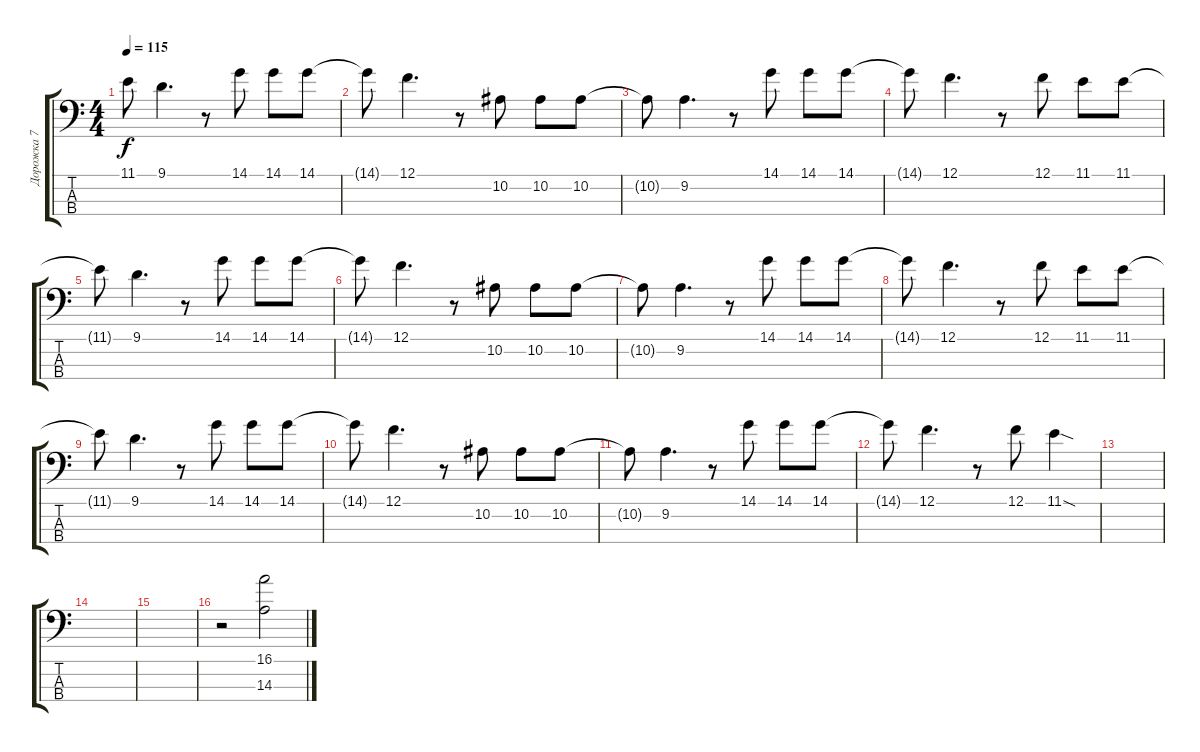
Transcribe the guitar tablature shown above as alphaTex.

\track ("Дорожка 7" "Дорожка 7") {instrument distortionguitar}
\staff {score tabs}
\tuning (F2 C2 G1 D1) {hide}
\ts (4 4)
\tempo 115
\clef f4
\ks c
11.1{t}.8{dy f} 9.1.4{d} r.8 14.1.8 14.1.8 14.1.8 |
14.1{t}.8 12.1.4{d} r.8 10.2.8 10.2.8 10.2.8 |
10.2{t}.8 9.2.4{d} r.8 14.1.8 14.1.8 14.1.8 |
14.1{t}.8 12.1.4{d} r.8 12.1.8 11.1.8 11.1.8 |
11.1{t}.8 9.1.4{d} r.8 14.1.8 14.1.8 14.1.8 |
14.1{t}.8 12.1.4{d} r.8 10.2.8 10.2.8 10.2.8 |
10.2{t}.8 9.2.4{d} r.8 14.1.8 14.1.8 14.1.8 |
14.1{t}.8 12.1.4{d} r.8 12.1.8 11.1.8 11.1.8 |
11.1{t}.8 9.1.4{d} r.8 14.1.8 14.1.8 14.1.8 |
14.1{t}.8 12.1.4{d} r.8 10.2.8 10.2.8 10.2.8 |
10.2{t}.8 9.2.4{d} r.8 14.1.8 14.1.8 14.1.8 |
14.1{t}.8 12.1.4{d} r.8 12.1.8 11.1{sod}.4 |
|
|
|
r.2 (16.1 14.3).2
